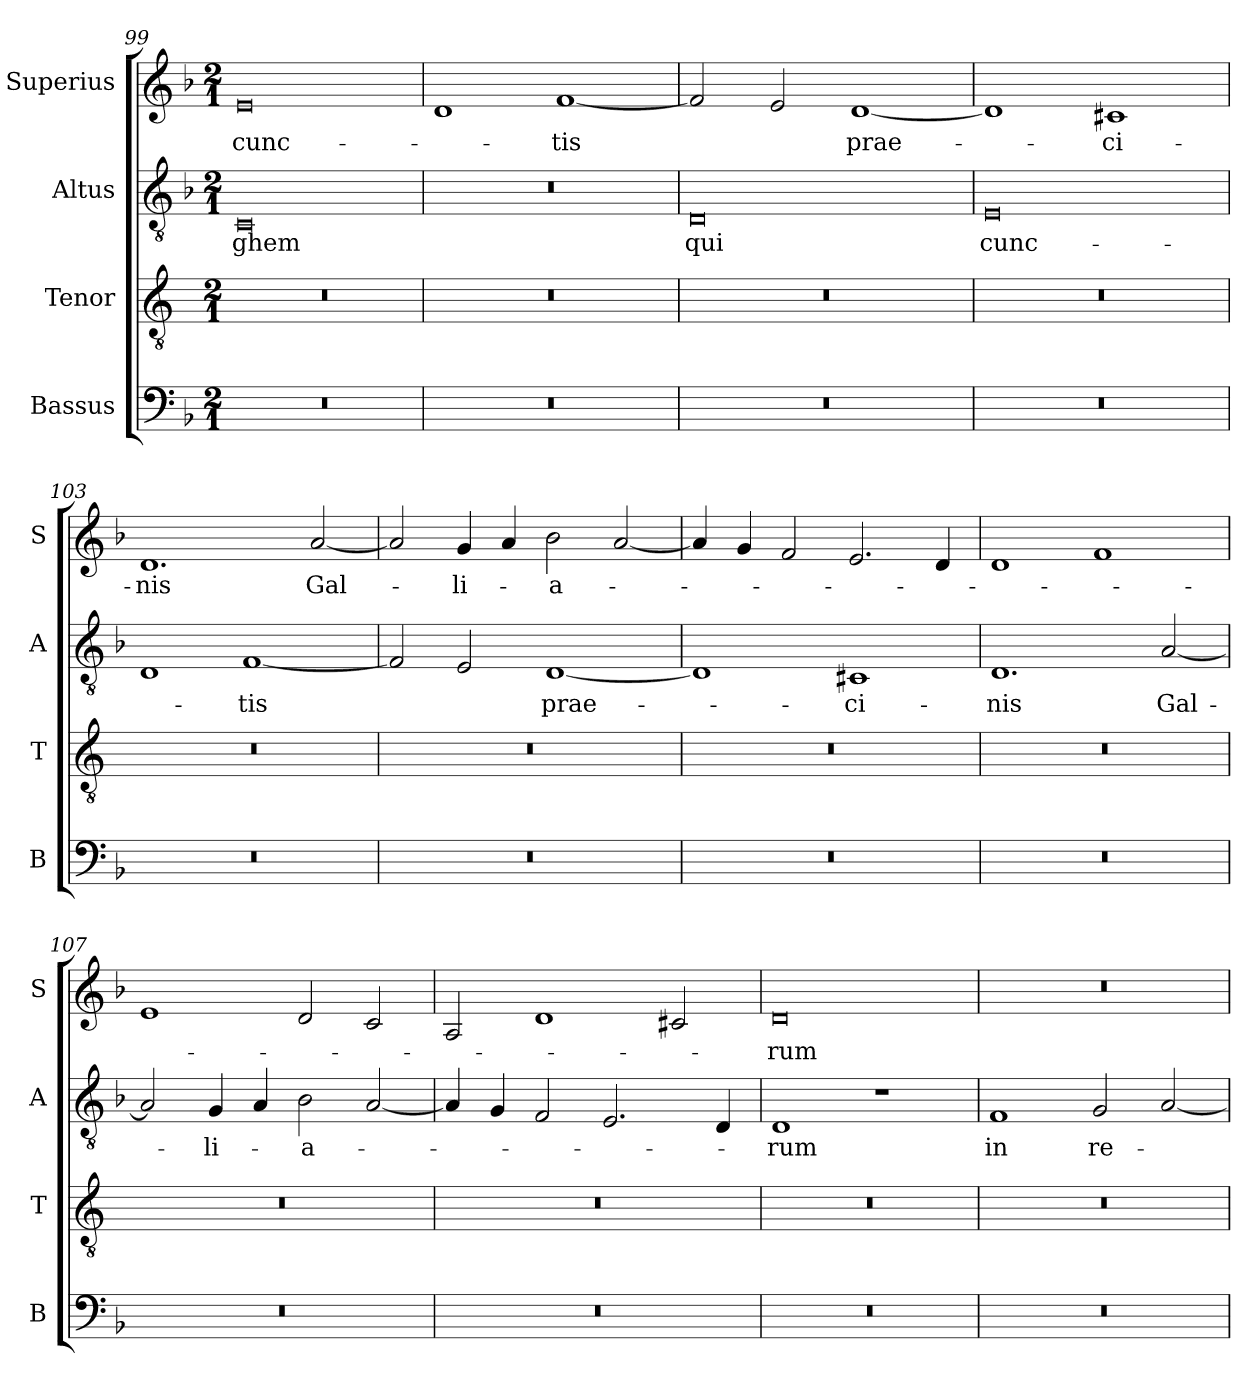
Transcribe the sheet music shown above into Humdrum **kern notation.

**kern	**kern	**kern	**text	**kern	**text
*part4	*part3	*part2	*part2	*part1	*part1
*staff4	*staff3	*staff2	*staff2	*staff1	*staff1
*I"Bassus	*I"Tenor	*I"Altus	*	*I"Superius	*
*I'B	*I'T	*I'A	*	*I'S	*
*clefF4	*clefGv2	*clefGv2	*	*clefG2	*
*k[b-]	*k[]	*k[b-]	*	*k[b-]	*
*M2/1	*M2/1	*M2/1	*	*M2/1	*
=99	=99	=99	=99	=99	=99
0r	0r	0C	-ghem	0e	cunc-
=100	=100	=100	=100	=100	=100
0r	0r	0r	.	1d	.
.	.	.	.	[1f	-tis
=101	=101	=101	=101	=101	=101
0r	0r	0D	qui	2f]	.
.	.	.	.	2e	.
.	.	.	.	[1d	prae-
=102	=102	=102	=102	=102	=102
0r	0r	0E	cunc-	1d]	.
.	.	.	.	1c#X	-ci-
=103	=103	=103	=103	=103	=103
0r	0r	1D	.	1.d	-nis
.	.	[1F	-tis	.	.
.	.	.	.	[2a	Gal-
=104	=104	=104	=104	=104	=104
0r	0r	2F]	.	2a]	.
.	.	2E	.	4g	-li-
.	.	.	.	4a	.
.	.	[1D	prae-	2b-	-a-
.	.	.	.	[2a	.
=105	=105	=105	=105	=105	=105
0r	0r	1D]	.	4a]	.
.	.	.	.	4g	.
.	.	.	.	2f	.
.	.	1C#X	-ci-	2.e	.
.	.	.	.	4d	.
=106	=106	=106	=106	=106	=106
0r	0r	1.D	-nis	1d	.
.	.	.	.	1f	.
.	.	[2A	Gal-	.	.
=107	=107	=107	=107	=107	=107
0r	0r	2A]	.	1e	.
.	.	4G	-li-	.	.
.	.	4A	.	.	.
.	.	2B-	-a-	2d	.
.	.	[2A	.	2c	.
=108	=108	=108	=108	=108	=108
0r	0r	4A]	.	2A	.
.	.	4G	.	.	.
.	.	2F	.	1d	.
.	.	2.E	.	.	.
.	.	.	.	2c#X	.
.	.	4D	.	.	.
=109	=109	=109	=109	=109	=109
0r	0r	1D	-rum	0d	-rum
.	.	1r	.	.	.
=110	=110	=110	=110	=110	=110
0r	0r	1F	in	0r	.
.	.	2G	re-	.	.
.	.	[2A	.	.	.
=	=	=	=	=	=
*-	*-	*-	*-	*-	*-
